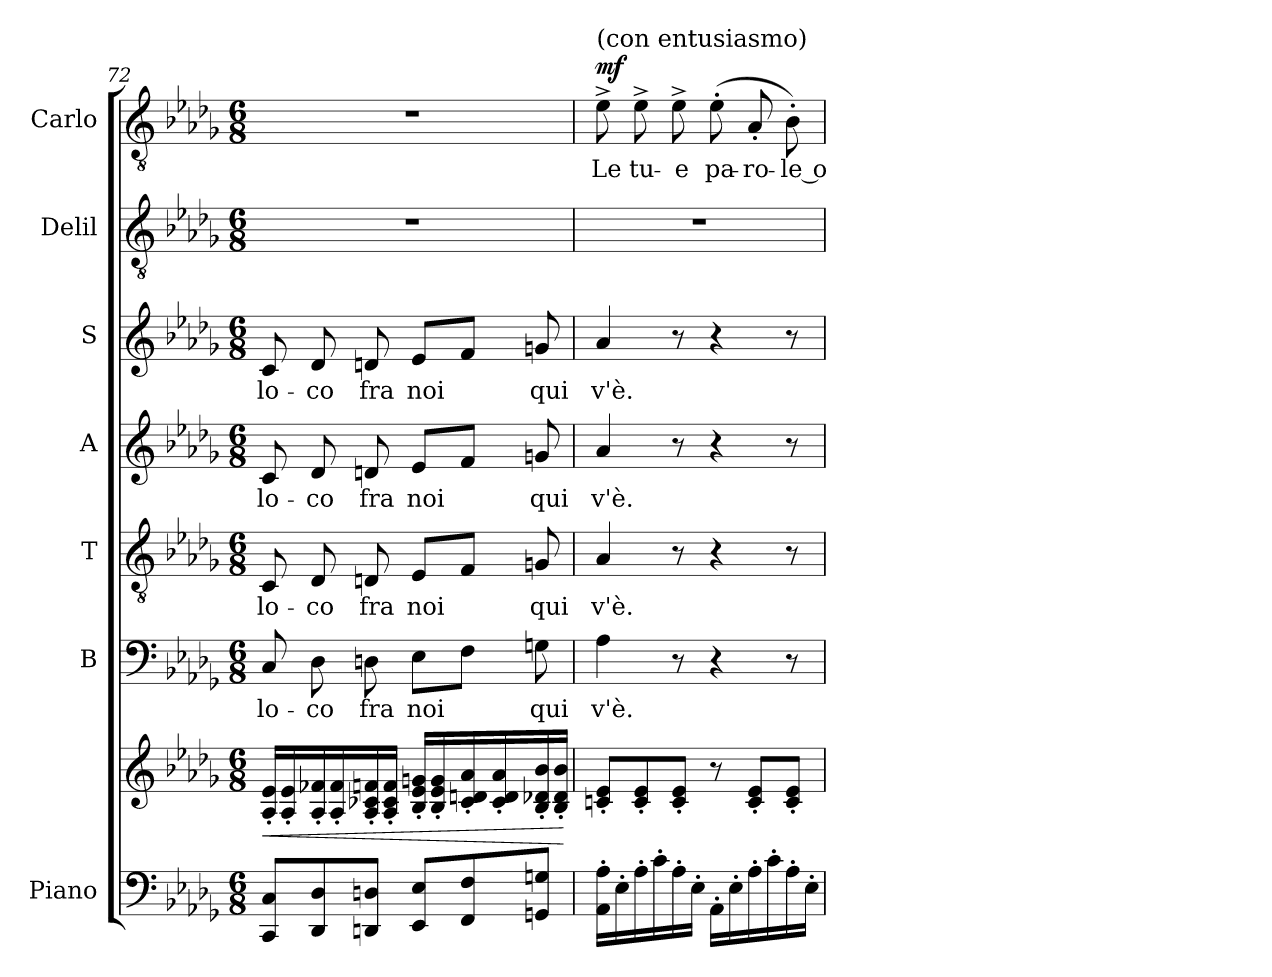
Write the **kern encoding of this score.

**kern	**kern	**dynam	**kern	**text	**kern	**text	**kern	**text	**kern	**text	**kern	**kern	**text	**dynam
*part7	*part7	*part7	*part6	*part6	*part5	*part5	*part4	*part4	*part3	*part3	*part2	*part1	*part1	*part1
*staff8	*staff7	*staff7/8	*staff6	*staff6	*staff5	*staff5	*staff4	*staff4	*staff3	*staff3	*staff2	*staff1	*staff1	*staff1
*I"Piano	*	*	*I"B	*	*I"T	*	*I"A	*	*I"S	*	*I"Delil	*I"Carlo	*	*
*I'Pno	*	*	*I'B	*	*I'T	*	*I'A	*	*I'S	*	*	*	*	*
*clefF4	*clefG2	*	*clefF4	*	*clefGv2	*	*clefG2	*	*clefG2	*	*clefGv2	*clefGv2	*	*
*k[b-e-a-d-g-]	*k[b-e-a-d-g-]	*	*k[b-e-a-d-g-]	*	*k[b-e-a-d-g-]	*	*k[b-e-a-d-g-]	*	*k[b-e-a-d-g-]	*	*k[b-e-a-d-g-]	*k[b-e-a-d-g-]	*	*
*M6/8	*M6/8	*	*M6/8	*	*M6/8	*	*M6/8	*	*M6/8	*	*M6/8	*M6/8	*	*
=72	=72	=72	=72	=72	=72	=72	=72	=72	=72	=72	=72	=72	=72	=72
!	!	!LO:HP:b	!	!	!	!	!	!	!	!	!	!	!	!
8CC/ 8C/L	16A-/' 16e-/'LL	<	8C/	lo-	8C/	lo-	8c/	lo-	8c/	lo-	2.r	2.r	.	.
.	16A-/' 16e-/'	.	.	.	.	.	.	.	.	.	.	.	.	.
8DD-/ 8D-/	16A-/' 16f-X/'	.	8D-\	-co	8D-/	-co	8d-/	-co	8d-/	-co	.	.	.	.
.	16A-/' 16f-/'	.	.	.	.	.	.	.	.	.	.	.	.	.
8DDn/ 8Dn/J	16A-/' 16c-X/' 16fn/'	.	8Dn\	fra	8Dn/	fra	8dn/	fra	8dn/	fra	.	.	.	.
.	16A-/' 16c-/' 16f/'JJ	.	.	.	.	.	.	.	.	.	.	.	.	.
8EE-/ 8E-/L	16B-/' 16e-/' 16gn/'LL	.	8E-\L	noi	8E-/L	noi	8e-/L	noi	8e-/L	noi	.	.	.	.
.	16B-/' 16e-/' 16g/'	.	.	.	.	.	.	.	.	.	.	.	.	.
8FF/ 8F/	16c-/' 16dn/' 16a-/'	.	8F\J	.	8F/J	.	8f/J	.	8f/J	.	.	.	.	.
.	16c-/' 16d/' 16a-/'	.	.	.	.	.	.	.	.	.	.	.	.	.
8GGn/ 8Gn/J	16B-/' 16d-X/' 16b-/'	.	8Gn\	qui	8Gn/	qui	8gn/	qui	8gn/	qui	.	.	.	.
.	16B-/' 16d-/' 16b-/'JJ	.	.	.	.	.	.	.	.	.	.	.	.	.
.	.	[	.	.	.	.	.	.	.	.	.	.	.	.
!!LO:PB:g=z
=73	=73	=73	=73	=73	=73	=73	=73	=73	=73	=73	=73	=73	=73	=73
!	!	!	!	!	!	!	!	!	!	!	!	!LO:TX:a:t=(con entusiasmo)	!	!
!	!	!LO:DY:b=2	!	!	!	!	!	!	!	!	!	!	!	!
!	!	!LO:DY:n=1:b	!	!	!	!	!	!	!	!	!	!	!	!LO:DY:a
16AA-\' 16A-\'LL	8cn/' 8e-/'L	mf mf	4A-\	v'è.	4A-/	v'è.	4a-/	v'è.	4a-/	v'è.	2.r	8e-^\	Le	mf
16E-'\	.	.	.	.	.	.	.	.	.	.	.	.	.	.
16A-'\	8c/' 8e-/'	.	.	.	.	.	.	.	.	.	.	8e-^\	tu-	.
16c'\	.	.	.	.	.	.	.	.	.	.	.	.	.	.
16A-'\	8c/' 8e-/'J	.	8r	.	8r	.	8r	.	8r	.	.	8e-^\	-e	.
16E-'\JJ	.	.	.	.	.	.	.	.	.	.	.	.	.	.
16AA-'\LL	8r	.	4r	.	4r	.	4r	.	4r	.	.	(8e-'\	pa-	.
16E-'\	.	.	.	.	.	.	.	.	.	.	.	.	.	.
16A-'\	8c/' 8e-/'L	.	.	.	.	.	.	.	.	.	.	8A-'/	-ro-	.
16c'\	.	.	.	.	.	.	.	.	.	.	.	.	.	.
16A-'\	8c/' 8e-/'J	.	8r	.	8r	.	8r	.	8r	.	.	8B-'\)	-le o	.
16E-'\JJ	.	.	.	.	.	.	.	.	.	.	.	.	.	.
=	=	=	=	=	=	=	=	=	=	=	=	=	=	=
*-	*-	*-	*-	*-	*-	*-	*-	*-	*-	*-	*-	*-	*-	*-
